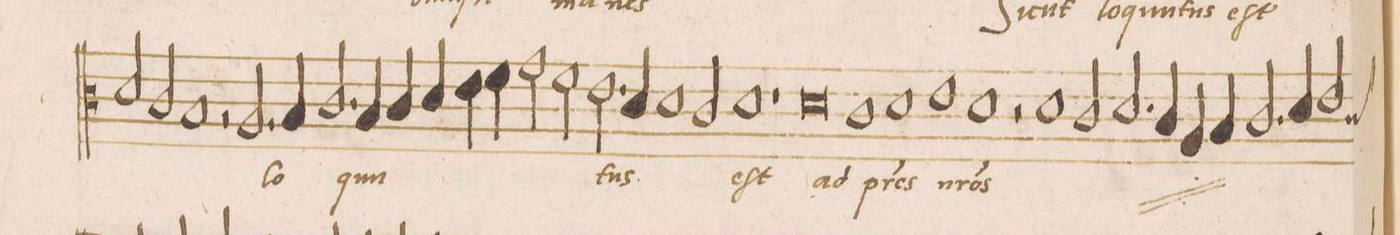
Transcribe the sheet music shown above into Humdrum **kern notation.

**kern	**text
*I"ALTVS	*
*clefC3	*
*k[]	*
*met(C|)	*
*M2/1	*
2d/	.
2c/	.
=133-	=133-
1B	.
2r	.
2.A/	lo-
=134-	=134-
4B/	.
2.c/	-qu-
4B/	-u-
4c/	.
4d/	.
=135-	=135-
4e\	.
4f\	.
2g\	.
2f\	.
2.e\	-tus
=136-	=136-
4d/	.
1d	.
2c/	.
=137-	=137-
1d	eſt
1r	.
=138-	=138-
0d	ad
=139-	=139-
1c	p(a)-
1d	-(t)res
=140-	=140-
1e	n(o)-
1d	-(st)ros
=141-	=141-
2r	.
1d	ad
*	*ij
2c/	p(a)-
=142-	=142-
2.d/	.
4c/	.
4A/	.
4B/	.
2.c/	-(t)res
=143-	=143-
4d/	.
2e/	.
*custos:c	*
*-	*-
